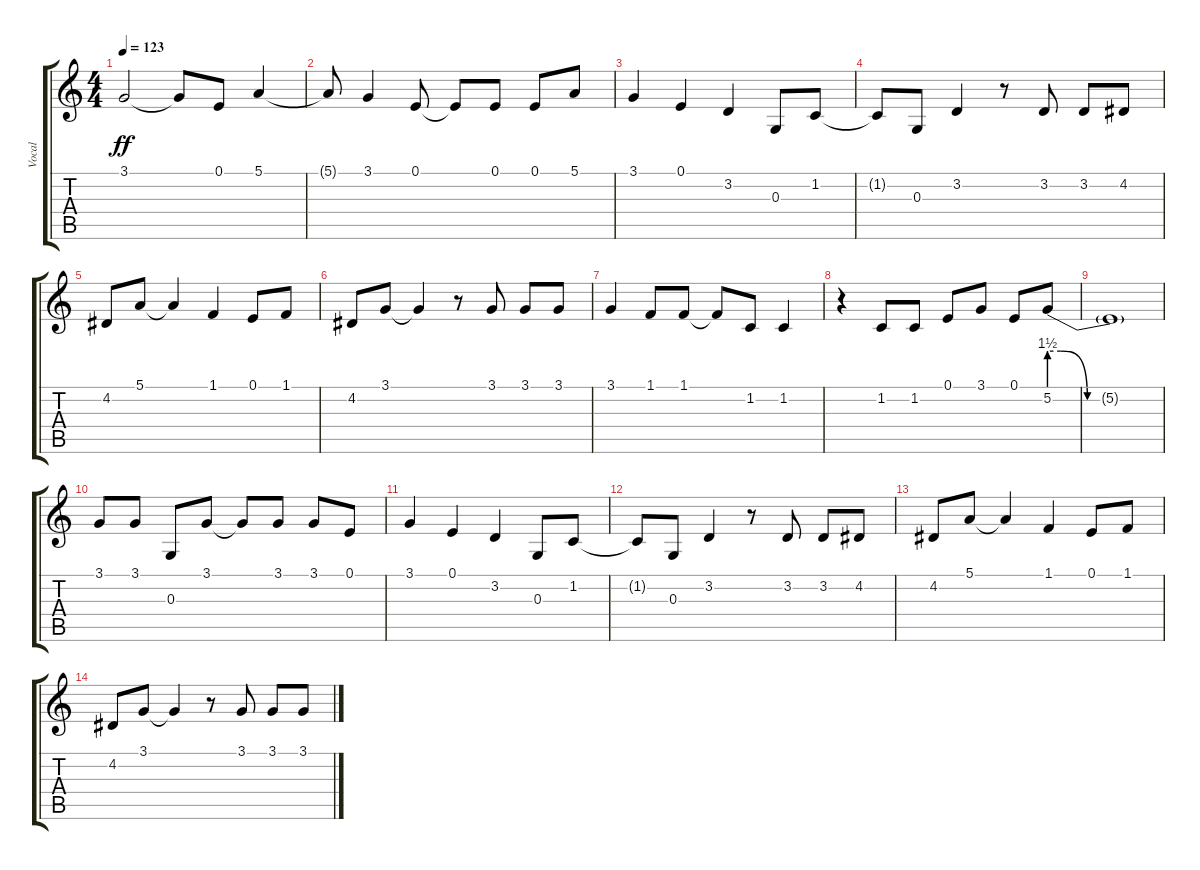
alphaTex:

\track ("Vocal" "Vocal") {instrument tenorsax}
\staff {score tabs}
\tuning (E4 B3 G3 D3 A2 E2) {hide}
\ts (4 4)
\tempo 123
\clef g2
\ks c
3.1{t}.2{dy ff} 3.1{t}.8 0.1.8 5.1.4 |
5.1{t}.8 3.1.4 0.1.8 0.1{t}.8 0.1.8 0.1.8 5.1.8 |
3.1.4 0.1.4 3.2.4 0.3.8 1.2.8 |
1.2{t}.8 0.3.8 3.2.4 r.8 3.2.8 3.2.8 4.2.8 |
4.2.8 5.1.8 5.1{t}.4 1.1.4 0.1.8 1.1.8 |
4.2.8 3.1.8 3.1{t}.4 r.8 3.1.8 3.1.8 3.1.8 |
3.1.4 1.1.8 1.1.8 1.1{t}.8 1.2.8 1.2.4 |
r.4 1.2.8 1.2.8 0.1.8 3.1.8 0.1.8 5.2{be (custom 0 6 6 6 20 0 40 0 60 0)}.8 |
5.2{t}.1 |
3.1.8 3.1.8 0.3.8 3.1.8 3.1{t}.8 3.1.8 3.1.8 0.1.8 |
3.1.4{volume 0} 0.1.4 3.2.4 0.3.8 1.2.8 |
1.2{t}.8 0.3.8 3.2.4 r.8 3.2.8 3.2.8 4.2.8 |
4.2.8 5.1.8 5.1{t}.4 1.1.4 0.1.8 1.1.8 |
4.2.8 3.1.8 3.1{t}.4 r.8 3.1.8 3.1.8 3.1.8
